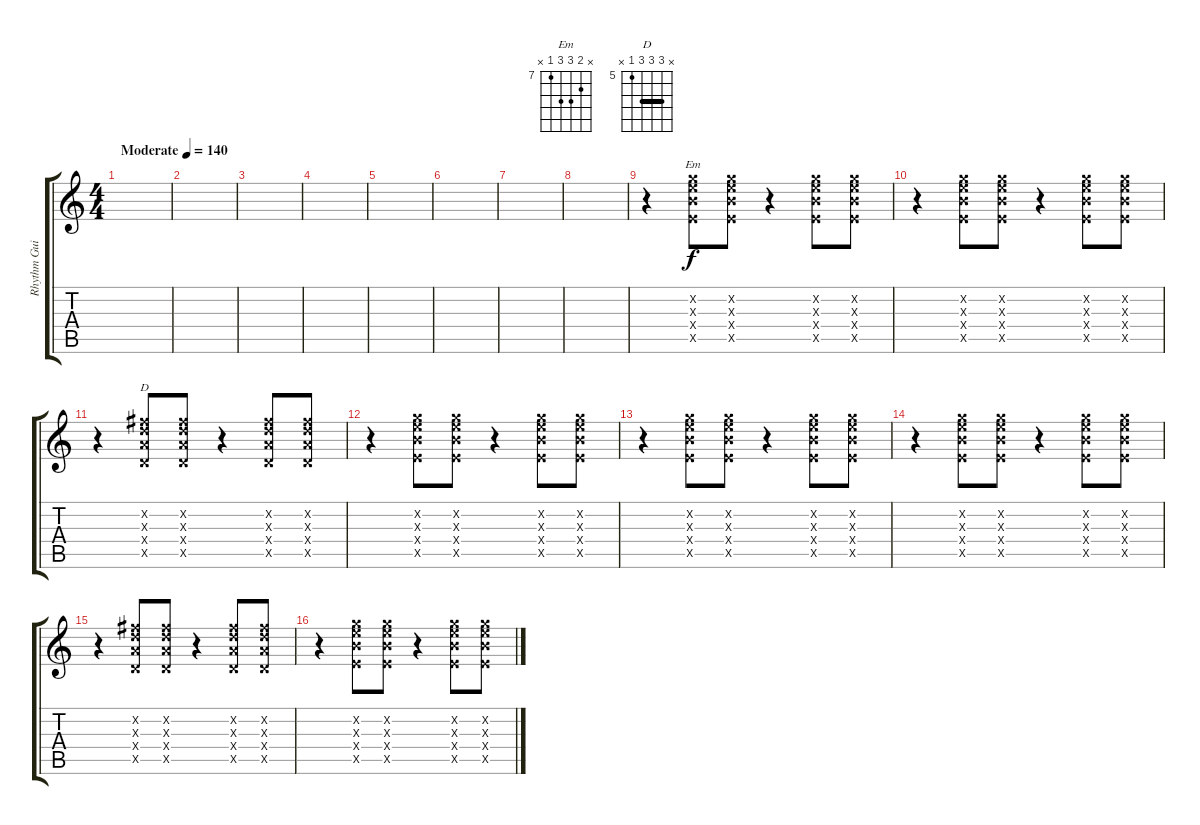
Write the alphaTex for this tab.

\track ("Rhythm Guitar" "Rhythm Gui") {instrument electricguitarclean}
\staff {score tabs}
\tuning (E4 B3 G3 D3 A2 E2) {hide}
\chord ("Em" x 8 9 9 7 x) {firstfret 7}
\chord ("D" x 7 7 7 5 x) {firstfret 5 barre 7}
\ts (4 4)
\tempo (140 "Moderate")
\clef g2
\ks c
|
|
|
|
|
|
|
|
r.4 (8.2{x} 9.3{x} 9.4{x} 7.5{x}).8{ch "Em"} (8.2{x} 9.3{x} 9.4{x} 7.5{x}).8 r.4 (8.2{x} 9.3{x} 9.4{x} 7.5{x}).8 (8.2{x} 9.3{x} 9.4{x} 7.5{x}).8 |
r.4 (8.2{x} 9.3{x} 9.4{x} 7.5{x}).8 (8.2{x} 9.3{x} 9.4{x} 7.5{x}).8 r.4 (8.2{x} 9.3{x} 9.4{x} 7.5{x}).8 (8.2{x} 9.3{x} 9.4{x} 7.5{x}).8 |
r.4 (7.2{x} 7.3{x} 7.4{x} 5.5{x}).8{ch "D"} (7.2{x} 7.3{x} 7.4{x} 5.5{x}).8 r.4 (7.2{x} 7.3{x} 7.4{x} 5.5{x}).8 (7.2{x} 7.3{x} 7.4{x} 5.5{x}).8 |
r.4 (8.2{x} 9.3{x} 9.4{x} 7.5{x}).8 (8.2{x} 9.3{x} 9.4{x} 7.5{x}).8 r.4 (8.2{x} 9.3{x} 9.4{x} 7.5{x}).8 (8.2{x} 9.3{x} 9.4{x} 7.5{x}).8 |
r.4 (8.2{x} 9.3{x} 9.4{x} 7.5{x}).8 (8.2{x} 9.3{x} 9.4{x} 7.5{x}).8 r.4 (8.2{x} 9.3{x} 9.4{x} 7.5{x}).8 (8.2{x} 9.3{x} 9.4{x} 7.5{x}).8 |
r.4 (8.2{x} 9.3{x} 9.4{x} 7.5{x}).8 (8.2{x} 9.3{x} 9.4{x} 7.5{x}).8 r.4 (8.2{x} 9.3{x} 9.4{x} 7.5{x}).8 (8.2{x} 9.3{x} 9.4{x} 7.5{x}).8 |
r.4 (7.2{x} 7.3{x} 7.4{x} 5.5{x}).8 (7.2{x} 7.3{x} 7.4{x} 5.5{x}).8 r.4 (7.2{x} 7.3{x} 7.4{x} 5.5{x}).8 (7.2{x} 7.3{x} 7.4{x} 5.5{x}).8 |
r.4 (8.2{x} 9.3{x} 9.4{x} 7.5{x}).8 (8.2{x} 9.3{x} 9.4{x} 7.5{x}).8 r.4 (8.2{x} 9.3{x} 9.4{x} 7.5{x}).8 (8.2{x} 9.3{x} 9.4{x} 7.5{x}).8
